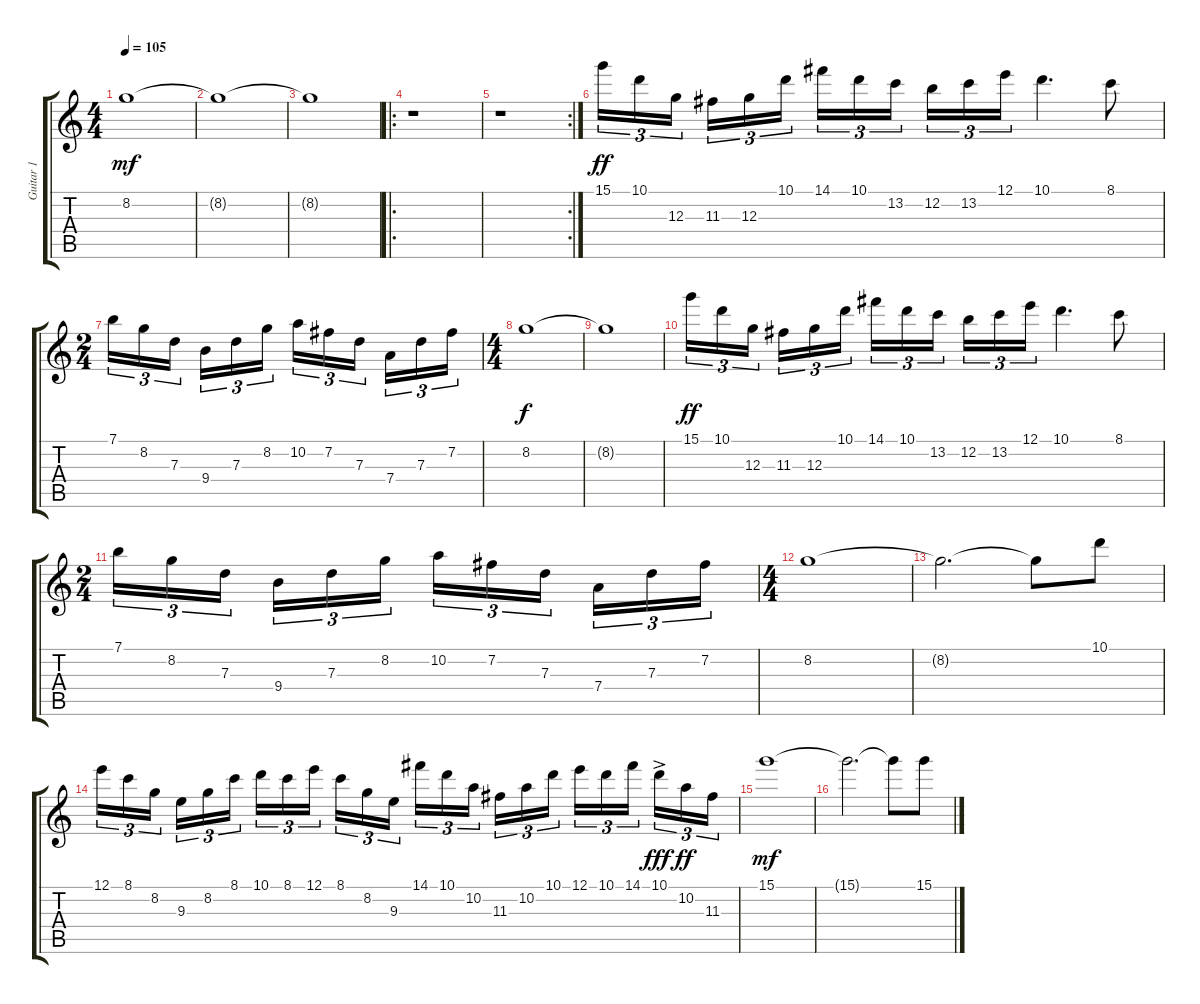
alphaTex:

\track ("Guitar 1" "Guitar 1") {instrument overdrivenguitar}
\staff {score tabs}
\tuning (E4 B3 G3 D3 A2 E2) {hide}
\ts (4 4)
\tempo 105
\clef g2
\ks c
8.2{t}.1{dy mf} |
8.2{t}.1 |
8.2{t}.1 |
\ro
r.1 |
\rc 2
r.1 |
15.1.16{tu (3 2) dy ff} 10.1.16{tu (3 2)} 12.3.16{tu (3 2)} 11.3.16{tu (3 2)} 12.3.16{tu (3 2)} 10.1.16{tu (3 2)} 14.1.16{tu (3 2)} 10.1.16{tu (3 2)} 13.2.16{tu (3 2)} 12.2.16{tu (3 2)} 13.2.16{tu (3 2)} 12.1.16{tu (3 2)} 10.1.4{d} 8.1.8 |
\ts (2 4)
7.1.16{tu (3 2)} 8.2.16{tu (3 2)} 7.3.16{tu (3 2)} 9.4.16{tu (3 2)} 7.3.16{tu (3 2)} 8.2.16{tu (3 2)} 10.2.16{tu (3 2)} 7.2.16{tu (3 2)} 7.3.16{tu (3 2)} 7.4.16{tu (3 2)} 7.3.16{tu (3 2)} 7.2.16{tu (3 2)} |
\ts (4 4)
8.2.1{dy f} |
8.2{t}.1 |
15.1.16{tu (3 2) dy ff} 10.1.16{tu (3 2)} 12.3.16{tu (3 2)} 11.3.16{tu (3 2)} 12.3.16{tu (3 2)} 10.1.16{tu (3 2)} 14.1.16{tu (3 2)} 10.1.16{tu (3 2)} 13.2.16{tu (3 2)} 12.2.16{tu (3 2)} 13.2.16{tu (3 2)} 12.1.16{tu (3 2)} 10.1.4{d} 8.1.8 |
\ts (2 4)
7.1.16{tu (3 2)} 8.2.16{tu (3 2)} 7.3.16{tu (3 2)} 9.4.16{tu (3 2)} 7.3.16{tu (3 2)} 8.2.16{tu (3 2)} 10.2.16{tu (3 2)} 7.2.16{tu (3 2)} 7.3.16{tu (3 2)} 7.4.16{tu (3 2)} 7.3.16{tu (3 2)} 7.2.16{tu (3 2)} |
\ts (4 4)
8.2.1 |
8.2{t}.2{d} 8.2{t}.8 10.1.8 |
12.1.16{tu (3 2)} 8.1.16{tu (3 2)} 8.2.16{tu (3 2)} 9.3.16{tu (3 2)} 8.2.16{tu (3 2)} 8.1.16{tu (3 2)} 10.1.16{tu (3 2)} 8.1.16{tu (3 2)} 12.1.16{tu (3 2)} 8.1.16{tu (3 2)} 8.2.16{tu (3 2)} 9.3.16{tu (3 2)} 14.1.16{tu (3 2)} 10.1.16{tu (3 2)} 10.2.16{tu (3 2)} 11.3.16{tu (3 2)} 10.2.16{tu (3 2)} 10.1.16{tu (3 2)} 12.1.16{tu (3 2)} 10.1.16{tu (3 2)} 14.1.16{tu (3 2)} 10.1{ac}.16{tu (3 2) dy fff} 10.2.16{tu (3 2) dy ff} 11.3.16{tu (3 2)} |
15.1.1{dy mf} |
15.1{t}.2{d} 15.1{t}.8 15.1.8
